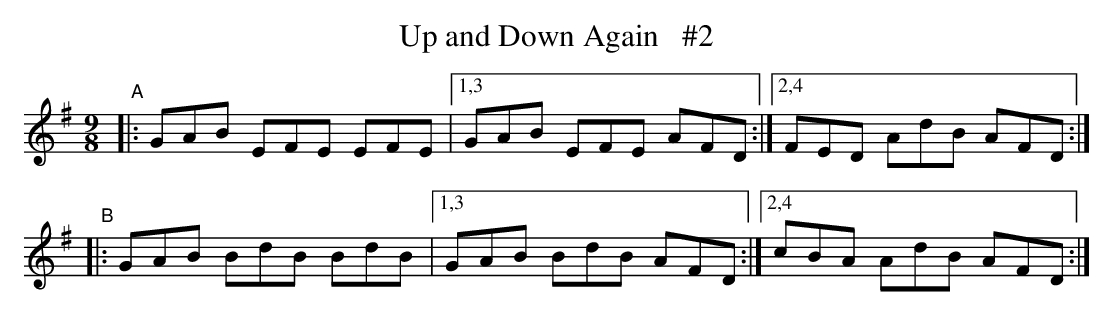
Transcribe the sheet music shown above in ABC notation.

X:1
T: Up and Down Again   #2
M: 9/8
L: 1/8
K: Em
"^A"|: GAB EFE EFE |[1,3 GAB EFE AFD :|[2,4 FED AdB AFD :|
"^B"|: GAB BdB BdB |[1,3 GAB BdB AFD :|[2,4 cBA AdB AFD :|
